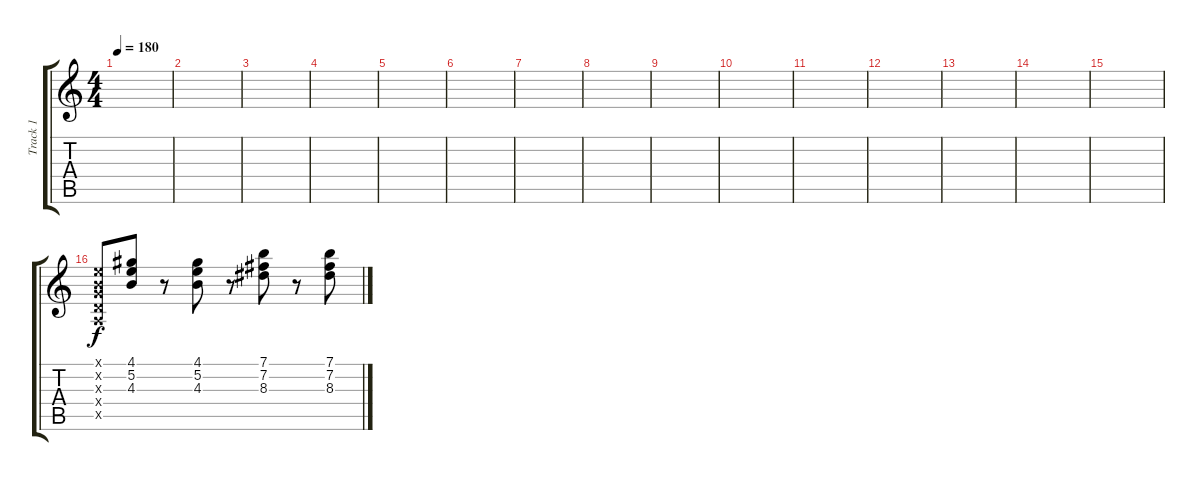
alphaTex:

\track ("Track 1" "Track 1") {instrument electricguitarclean}
\staff {score tabs}
\tuning (E4 B3 G3 D3 A2 E2) {hide}
\ts (4 4)
\tempo 180
\clef g2
\ks c
|
|
|
|
|
|
|
|
|
|
|
|
|
|
|
(0.1{x} 0.2{x} 0.3{x} 0.4{x} 0.5{x}).8 (4.1 5.2 4.3).8 r.8 (4.1 5.2 4.3).8 r.8 (7.1 7.2 8.3).8 r.8 (7.1 7.2 8.3).8
